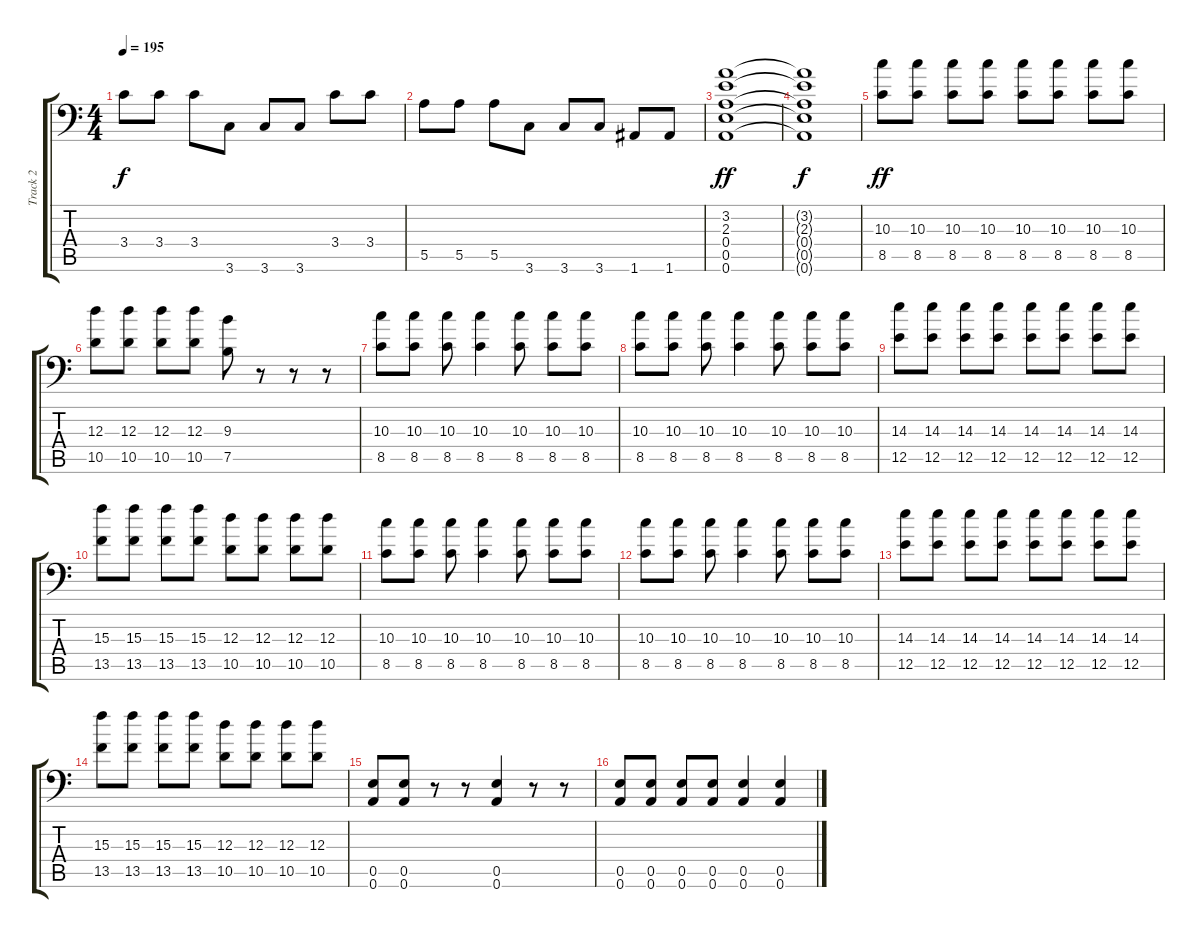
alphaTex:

\track ("Track 2" "Track 2") {instrument overdrivenguitar}
\staff {score tabs}
\tuning (B3 Gb3 D3 A2 E2 A1) {hide}
\ts (4 4)
\tempo 195
\clef f4
\ks c
3.4.8{dy f} 3.4.8 3.4.8 3.6.8 3.6.8 3.6.8 3.4.8 3.4.8 |
5.5.8 5.5.8 5.5.8 3.6.8 3.6.8 3.6.8 1.6.8 1.6.8 |
(3.2 2.3 0.4 0.5 0.6).1{dy ff} |
(3.2{t} 2.3{t} 0.4{t} 0.5{t} 0.6{t}).1{dy f} |
(10.3 8.5).8{dy ff} (10.3 8.5).8 (10.3 8.5).8 (10.3 8.5).8 (10.3 8.5).8 (10.3 8.5).8 (10.3 8.5).8 (10.3 8.5).8 |
(12.3 10.5).8 (12.3 10.5).8 (12.3 10.5).8 (12.3 10.5).8 (9.3 7.5).8 r.8 r.8 r.8 |
(10.3 8.5).8 (10.3 8.5).8 (10.3 8.5).8 (10.3 8.5).4 (10.3 8.5).8 (10.3 8.5).8 (10.3 8.5).8 |
(10.3 8.5).8 (10.3 8.5).8 (10.3 8.5).8 (10.3 8.5).4 (10.3 8.5).8 (10.3 8.5).8 (10.3 8.5).8 |
(14.3 12.5).8 (14.3 12.5).8 (14.3 12.5).8 (14.3 12.5).8 (14.3 12.5).8 (14.3 12.5).8 (14.3 12.5).8 (14.3 12.5).8 |
(15.3 13.5).8 (15.3 13.5).8 (15.3 13.5).8 (15.3 13.5).8 (12.3 10.5).8 (12.3 10.5).8 (12.3 10.5).8 (12.3 10.5).8 |
(10.3 8.5).8 (10.3 8.5).8 (10.3 8.5).8 (10.3 8.5).4 (10.3 8.5).8 (10.3 8.5).8 (10.3 8.5).8 |
(10.3 8.5).8 (10.3 8.5).8 (10.3 8.5).8 (10.3 8.5).4 (10.3 8.5).8 (10.3 8.5).8 (10.3 8.5).8 |
(14.3 12.5).8 (14.3 12.5).8 (14.3 12.5).8 (14.3 12.5).8 (14.3 12.5).8 (14.3 12.5).8 (14.3 12.5).8 (14.3 12.5).8 |
(15.3 13.5).8 (15.3 13.5).8 (15.3 13.5).8 (15.3 13.5).8 (12.3 10.5).8 (12.3 10.5).8 (12.3 10.5).8 (12.3 10.5).8 |
(0.5 0.6).8 (0.5 0.6).8 r.8 r.8 (0.5 0.6).4 r.8 r.8 |
(0.5 0.6).8 (0.5 0.6).8 (0.5 0.6).8 (0.5 0.6).8 (0.5 0.6).4 (0.5 0.6).4
